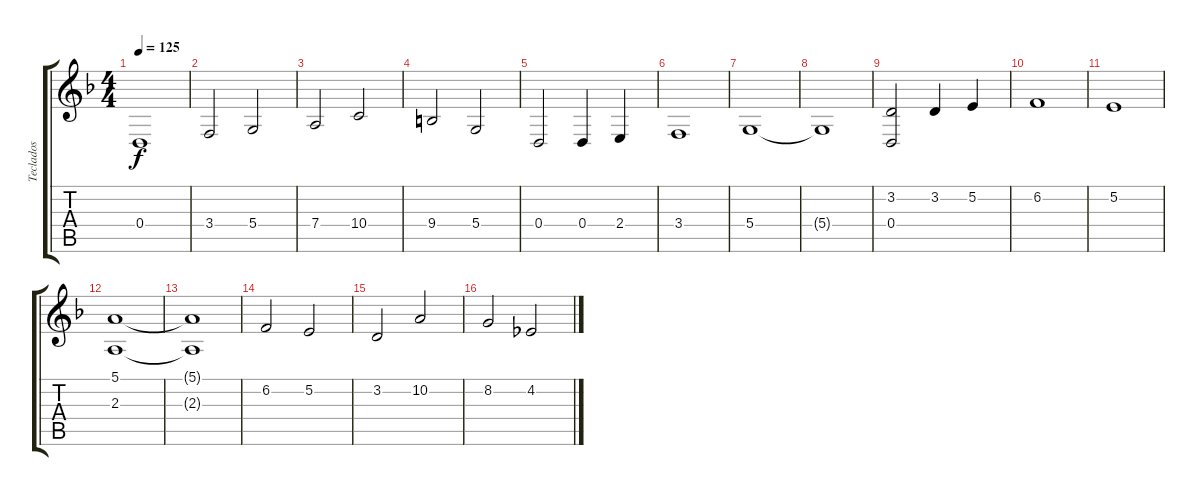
\track ("Teclados" "Teclados") {instrument tremolostrings}
\staff {score tabs}
\tuning (E4 B3 G3 D3 A2 E2) {hide}
\ts (4 4)
\tempo 125
\clef g2
\ks f
0.4.1{dy f} |
3.4.2 5.4.2 |
7.4.2 10.4.2 |
9.4.2 5.4.2 |
0.4.2 0.4.4 2.4.4 |
3.4.1 |
5.4.1 |
5.4{t}.1 |
(3.2 0.4).2 3.2.4 5.2.4 |
6.2.1 |
5.2.1 |
(5.1 2.3).1 |
(5.1{t} 2.3{t}).1 |
6.2.2 5.2.2 |
3.2.2 10.2.2 |
8.2.2 4.2.2
